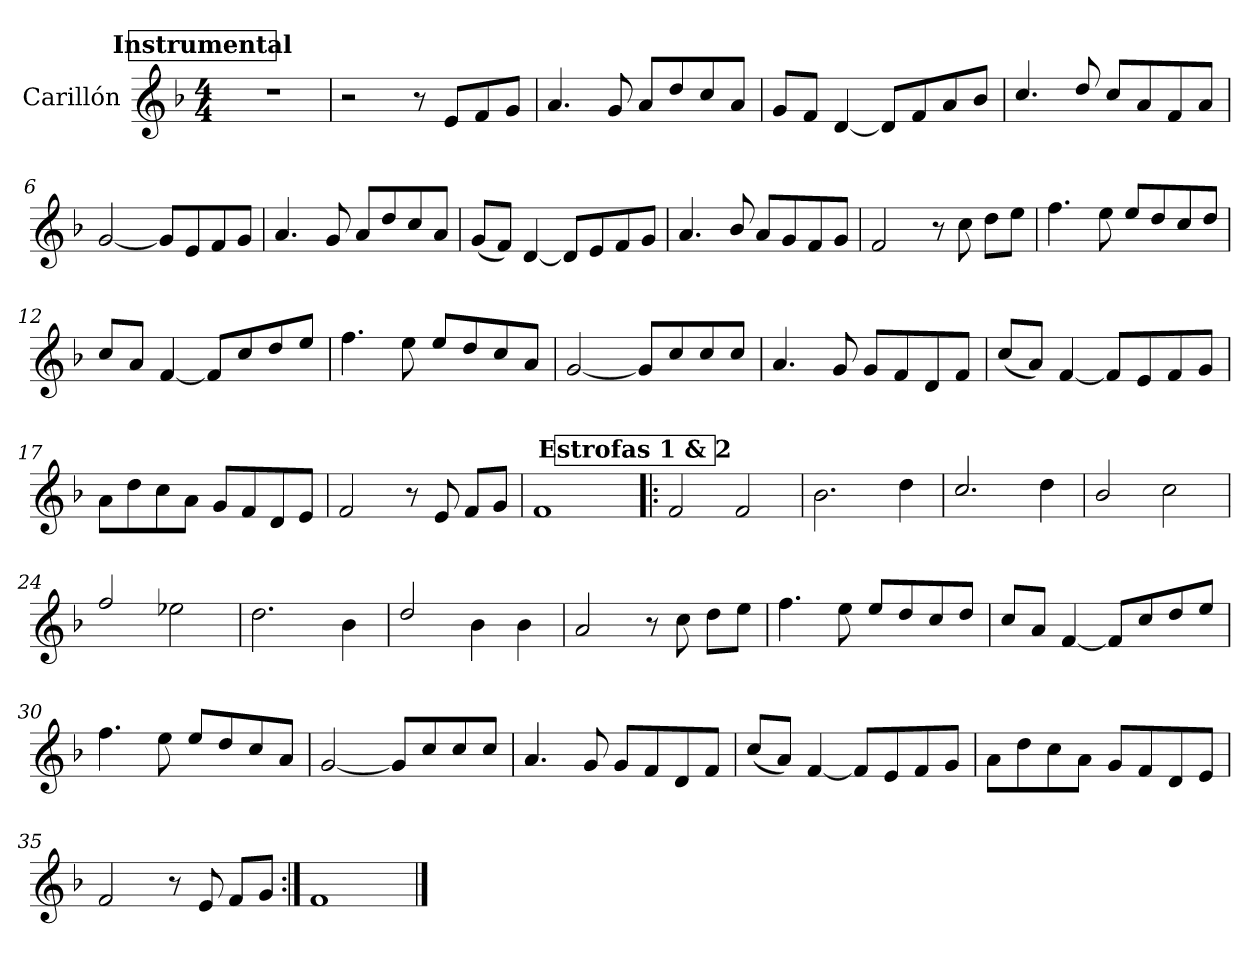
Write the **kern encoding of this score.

**kern
*part1
*staff1
*I"Carillón
*I'Ca.
*clefG2
*ITrd-14c-24
*k[b-]
*M4/4
*MM80
!!LO:REH:place=s1:a:B:fs=14:t=Instrumental
=1
1r
=2
2r
8r
8eee/L
8fff/
8ggg/J
=3
4.aaa/
8ggg/
8aaa/L
8dddd/
8cccc/
8aaa/J
=4
8ggg/L
8fff/J
[4ddd/
8ddd/L]
8fff/
8aaa/
8bbb-/J
=5
4.cccc/
8dddd/
8cccc/L
8aaa/
8fff/
8aaa/J
=6
[2ggg/
8ggg/L]
8eee/
8fff/
8ggg/J
=7
4.aaa/
8ggg/
8aaa/L
8dddd/
8cccc/
8aaa/J
!!LO:LB:g=z
=8
(<8ggg/L
8fff/J)
[4ddd/
8ddd/L]
8eee/
8fff/
8ggg/J
=9
4.aaa/
8bbb-/
8aaa/L
8ggg/
8fff/
8ggg/J
=10
2fff/
8r
8cccc\
8dddd\L
8eeee\J
=11
4.ffff\
8eeee\
8eeee/L
8dddd/
8cccc/
8dddd/J
=12
8cccc/L
8aaa/J
[4fff/
8fff/L]
8cccc/
8dddd/
8eeee/J
=13
4.ffff\
8eeee\
8eeee/L
8dddd/
8cccc/
8aaa/J
!!LO:LB:g=z
=14
[2ggg/
8ggg/L]
8cccc/
8cccc/
8cccc/J
=15
4.aaa/
8ggg/
8ggg/L
8fff/
8ddd/
8fff/J
=16
(<8cccc/L
8aaa/J)
[4fff/
8fff/L]
8eee/
8fff/
8ggg/J
=17
8aaa\L
8dddd\
8cccc\
8aaa\J
8ggg/L
8fff/
8ddd/
8eee/J
=18
2fff/
8r
8eee/
8fff/L
8ggg/J
=19
1fff
!!LO:REH:place=s1:a:B:fs=14:t=Estrofas 1 & 2
=20!|:
2fff/
2fff/
=21
2.bbb-\
4dddd\
!!LO:LB:g=z
=22
2.cccc/
4dddd\
=23
2bbb-/
2cccc\
=24
2ffff/
2eeee-X\
=25
2.dddd\
4bbb-\
=26
2dddd/
4bbb-\
4bbb-\
=27
2aaa/
8r
8cccc\
8dddd\L
8eeee\J
=28
4.ffff\
8eeee\
8eeee/L
8dddd/
8cccc/
8dddd/J
=29
8cccc/L
8aaa/J
[4fff/
8fff/L]
8cccc/
8dddd/
8eeee/J
=30
4.ffff\
8eeee\
8eeee/L
8dddd/
8cccc/
8aaa/J
!!LO:LB:g=z
=31
[2ggg/
8ggg/L]
8cccc/
8cccc/
8cccc/J
=32
4.aaa/
8ggg/
8ggg/L
8fff/
8ddd/
8fff/J
=33
(<8cccc/L
8aaa/J)
[4fff/
8fff/L]
8eee/
8fff/
8ggg/J
=34
8aaa\L
8dddd\
8cccc\
8aaa\J
8ggg/L
8fff/
8ddd/
8eee/J
=35
2fff/
8r
8eee/
8fff/L
8ggg/J
=36:|!
1fff
==
*-
